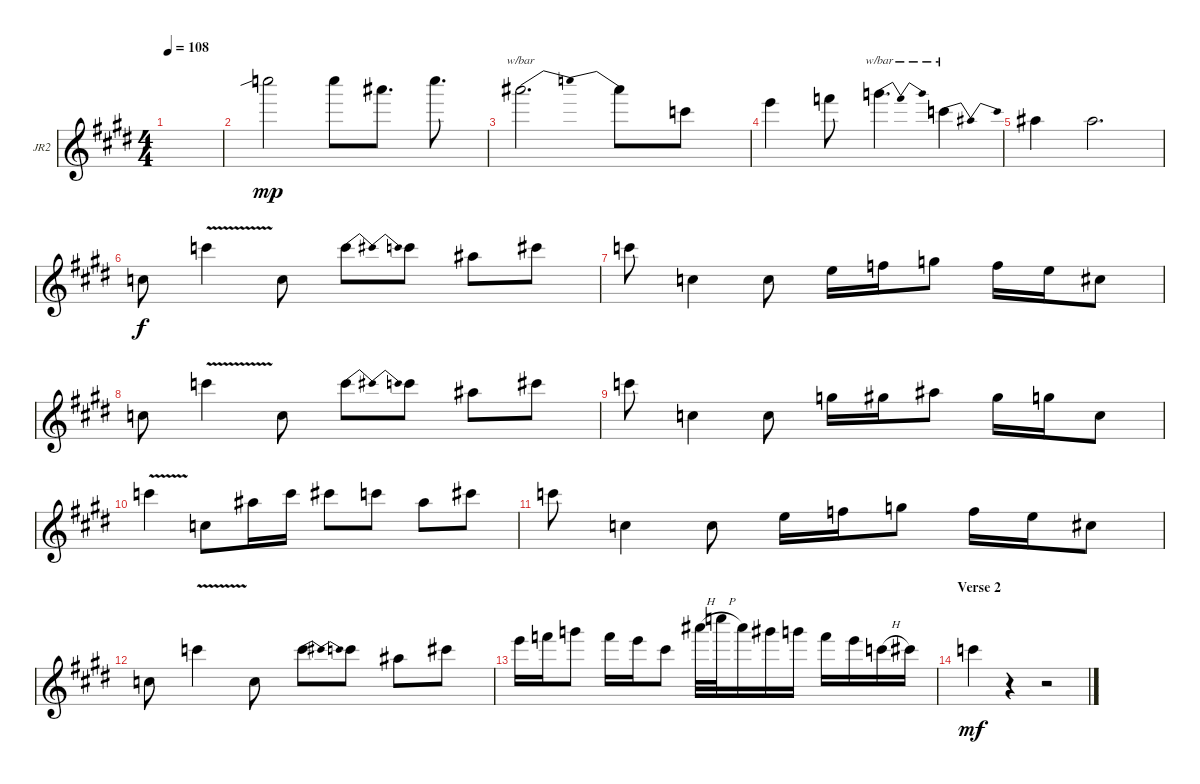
\defaultSystemsLayout 4
\bracketExtendMode groupsimilarinstruments
\firstSystemTrackNameOrientation horizontal
\otherSystemsTrackNameOrientation horizontal
\track ("Jordan Rudess String" "JR2") {instrument stringensemble1}
\staff {score}
\tuning (E4 B3 G3 D3 A2 E2)
\displaytranspose 12
\ts (4 4)
\tempo 108
\clef g2
\ks e
|
25.2{sib}.2{dy mp} 20.1.8 18.1.8{d} 20.1.8{d} |
18.1.2{d tbe (dip default 0.6 0 2.4 4 5.3999999999999995 4 7.8 0)} 18.1{t}.8 17.3.8 |
17.2.4 18.2.8 20.2.4{d tbe (dip default 39.6 0 43.8 -4 47.4 -4 51 0)} 22.4.4{tbe (dip default 3 0 10.799999999999999 -4 15 -4 21.599999999999998 0)} |
20.4.4 20.4.2{d} |
1.2.8{dy f} 8.1{v}.4 10.4.8 8.1{be (bendrelease 0 0 30.599999999999998 2 30.599999999999998 2 59.4 0)}.8 8.1.8 6.1.8 9.1.8 |
8.1.8 10.4.4 10.4.8 0.1.16 1.1.16 3.1.8 1.1.16 0.1.16 2.2.8 |
1.2.8 8.1{v}.4 10.4.8 8.1{be (bendrelease 0 0 30.599999999999998 2 30.599999999999998 2 59.4 0)}.8 8.1.8 6.1.8 9.1.8 |
8.1.8 10.4.4 10.4.8 8.2.16 9.2.16 11.2.8 9.2.16 8.2.16 10.4.8 |
8.1{v}.4 10.4.8 11.2.16 13.2.16 14.2.8 13.2.8 11.2.8 9.1.8 |
8.1.8 10.4.4 10.4.8 0.1.16 1.1.16 3.1.8 1.1.16 0.1.16 2.2.8 |
1.2.8 8.1{v}.4 10.4.8 8.1{be (bendrelease 0 0 30.599999999999998 2 30.599999999999998 2 59.4 0)}.8 8.1.8 6.1.8 9.1.8 |
12.1.16 13.1.16 15.1.8 13.1.16 12.1.16 14.2.8 18.1{h}.32 20.1{h}.32 18.1.16 16.1.16 15.1.16 13.1.16 12.1.16 13.2{h}.16 14.2.16 |
\section ("" "Verse 2")
13.2.4{dy mf} r.4 r.2
